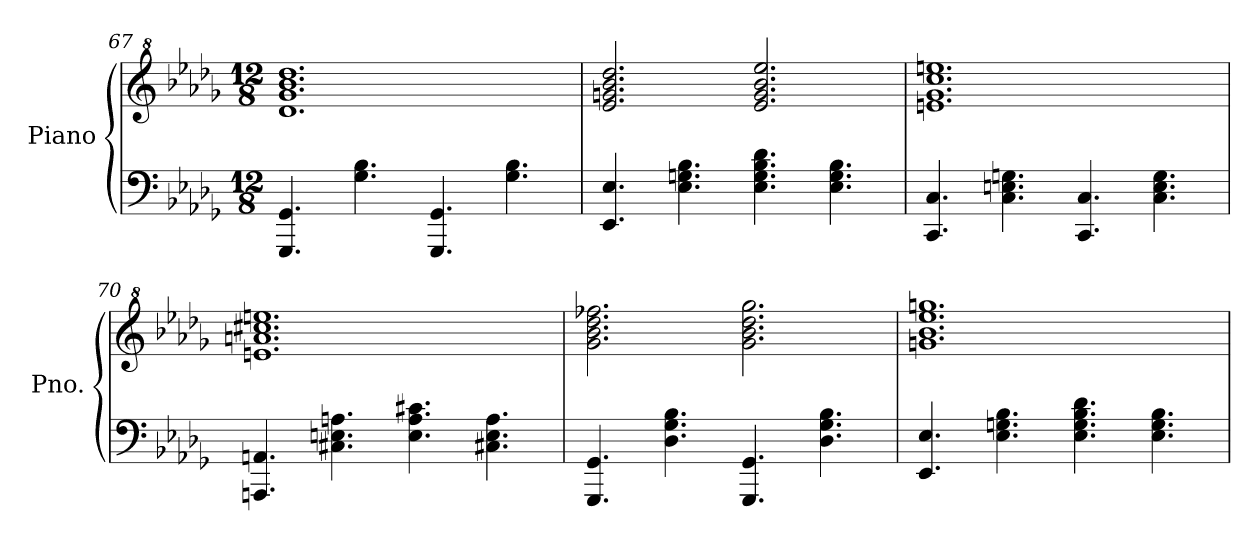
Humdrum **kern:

**kern	**kern
*part1	*part1
*staff2	*staff1
*I"Piano	*
*I'Pno.	*
*clefF4	*clefG^2
*k[b-e-a-d-g-]	*k[b-e-a-d-g-]
*M12/8	*M12/8
=67	=67
4.GGG-/ 4.GG-/	1.dd- 1.gg- 1.bb- 1.ddd-
4.G-\ 4.B-\	.
4.GGG-/ 4.GG-/	.
4.G-\ 4.B-\	.
=68	=68
4.EE-/ 4.E-/	2.ee-/ 2.ggn/ 2.bb-/ 2.ddd-/
4.E-\ 4.Gn\ 4.B-\	.
4.E-\ 4.G\ 4.B-\ 4.d-\	2.ee-/ 2.gg/ 2.bb-/ 2.eee-/
4.E-\ 4.G\ 4.B-\	.
=69	=69
4.CC/ 4.C/	1.een 1.gg- 1.ccc 1.eeen
4.C\ 4.En\ 4.Gn\	.
4.CC/ 4.C/	.
4.C\ 4.E\ 4.G\	.
!!LO:PB:g=z
=70	=70
4.AAAn/ 4.AAn/	1.een 1.aan 1.ccc#X 1.eeen
4.C#X\ 4.En\ 4.An\	.
4.E\ 4.A\ 4.c#X\	.
4.C#X\ 4.E\ 4.A\	.
=71	=71
4.GGG-/ 4.GG-/	2.gg-\ 2.bb-\ 2.ddd-\ 2.fff-X\
4.D-\ 4.G-\ 4.B-\	.
4.GGG-/ 4.GG-/	2.gg-\ 2.bb-\ 2.ddd-\ 2.ggg-\
4.D-\ 4.G-\ 4.B-\	.
=72	=72
4.EE-/ 4.E-/	1.ggn 1.bb- 1.eee- 1.gggn
4.E-\ 4.Gn\ 4.B-\	.
4.E-\ 4.G\ 4.B-\ 4.d-\	.
4.E-\ 4.G\ 4.B-\	.
=	=
*-	*-
